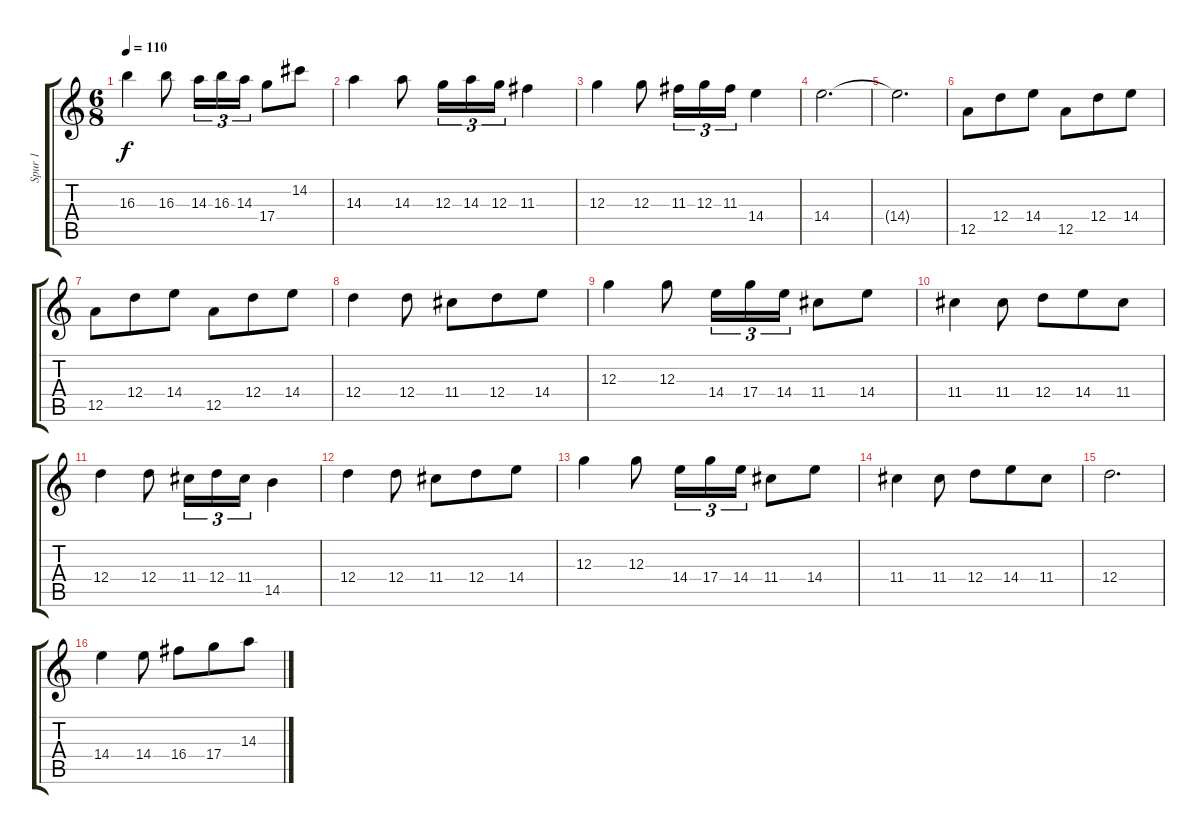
\track ("Spur 1" "Spur 1") {instrument overdrivenguitar}
\staff {score tabs}
\tuning (E4 B3 G3 D3 A2 E2) {hide}
\ts (6 8)
\tempo 110
\clef g2
\ks c
16.3.4{dy f} 16.3.8 14.3.16{tu (3 2)} 16.3.16{tu (3 2)} 14.3.16{tu (3 2)} 17.4.8 14.2.8 |
14.3.4 14.3.8 12.3.16{tu (3 2)} 14.3.16{tu (3 2)} 12.3.16{tu (3 2)} 11.3.4 |
12.3.4 12.3.8 11.3.16{tu (3 2)} 12.3.16{tu (3 2)} 11.3.16{tu (3 2)} 14.4.4 |
14.4.2{d} |
14.4{t}.2{d} |
12.5.8 12.4.8 14.4.8 12.5.8 12.4.8 14.4.8 |
12.5.8 12.4.8 14.4.8 12.5.8 12.4.8 14.4.8 |
12.4.4 12.4.8 11.4.8 12.4.8 14.4.8 |
12.3.4 12.3.8 14.4.16{tu (3 2)} 17.4.16{tu (3 2)} 14.4.16{tu (3 2)} 11.4.8 14.4.8 |
11.4.4 11.4.8 12.4.8 14.4.8 11.4.8 |
12.4.4 12.4.8 11.4.16{tu (3 2)} 12.4.16{tu (3 2)} 11.4.16{tu (3 2)} 14.5.4 |
12.4.4 12.4.8 11.4.8 12.4.8 14.4.8 |
12.3.4 12.3.8 14.4.16{tu (3 2)} 17.4.16{tu (3 2)} 14.4.16{tu (3 2)} 11.4.8 14.4.8 |
11.4.4 11.4.8 12.4.8 14.4.8 11.4.8 |
12.4.2{d} |
14.4.4 14.4.8 16.4.8 17.4.8 14.3.8
